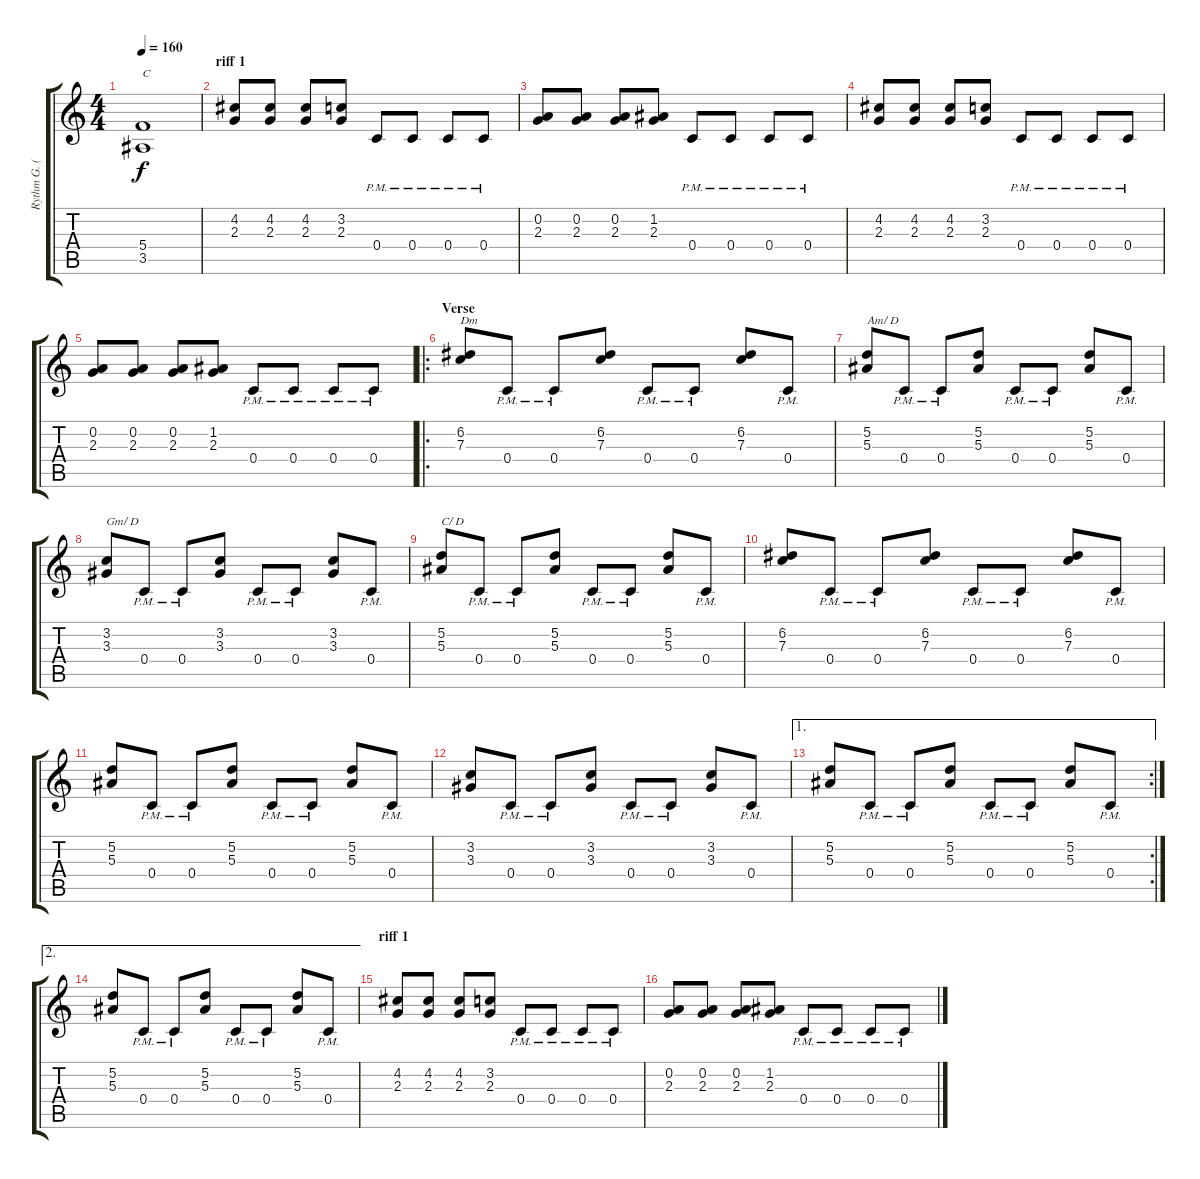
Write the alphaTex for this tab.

\track ("Rythm G. (Sven Fischer)" "Rythm G. (") {instrument distortionguitar}
\staff {score tabs}
\tuning (D4 A3 F3 C3 G2 D2) {hide}
\ts (4 4)
\tempo 160
\clef g2
\ks c
(5.4 3.5).1{txt "C" dy f} |
\section ("" "riff 1")
(4.2 2.3).8 (4.2 2.3).8 (4.2 2.3).8 (3.2 2.3).8 0.4{pm}.8 0.4{pm}.8 0.4{pm}.8 0.4{pm}.8 |
(0.2 2.3).8 (0.2 2.3).8 (0.2 2.3).8 (1.2 2.3).8 0.4{pm}.8 0.4{pm}.8 0.4{pm}.8 0.4{pm}.8 |
(4.2 2.3).8 (4.2 2.3).8 (4.2 2.3).8 (3.2 2.3).8 0.4{pm}.8 0.4{pm}.8 0.4{pm}.8 0.4{pm}.8 |
(0.2 2.3).8 (0.2 2.3).8 (0.2 2.3).8 (1.2 2.3).8 0.4{pm}.8 0.4{pm}.8 0.4{pm}.8 0.4{pm}.8 |
\ro
\section ("" "Verse")
(6.2 7.3).8{txt "Dm"} 0.4{pm}.8 0.4{pm}.8 (6.2 7.3).8 0.4{pm}.8 0.4{pm}.8 (6.2 7.3).8 0.4{pm}.8 |
(5.2 5.3).8{txt "Am/ D"} 0.4{pm}.8 0.4{pm}.8 (5.2 5.3).8 0.4{pm}.8 0.4{pm}.8 (5.2 5.3).8 0.4{pm}.8 |
(3.2 3.3).8{txt "Gm/ D"} 0.4{pm}.8 0.4{pm}.8 (3.2 3.3).8 0.4{pm}.8 0.4{pm}.8 (3.2 3.3).8 0.4{pm}.8 |
(5.2 5.3).8{txt "C/ D"} 0.4{pm}.8 0.4{pm}.8 (5.2 5.3).8 0.4{pm}.8 0.4{pm}.8 (5.2 5.3).8 0.4{pm}.8 |
(6.2 7.3).8 0.4{pm}.8 0.4{pm}.8 (6.2 7.3).8 0.4{pm}.8 0.4{pm}.8 (6.2 7.3).8 0.4{pm}.8 |
(5.2 5.3).8 0.4{pm}.8 0.4{pm}.8 (5.2 5.3).8 0.4{pm}.8 0.4{pm}.8 (5.2 5.3).8 0.4{pm}.8 |
(3.2 3.3).8 0.4{pm}.8 0.4{pm}.8 (3.2 3.3).8 0.4{pm}.8 0.4{pm}.8 (3.2 3.3).8 0.4{pm}.8 |
\ae 1
\rc 2
(5.2 5.3).8 0.4{pm}.8 0.4{pm}.8 (5.2 5.3).8 0.4{pm}.8 0.4{pm}.8 (5.2 5.3).8 0.4{pm}.8 |
\ae 2
(5.2 5.3).8 0.4{pm}.8 0.4{pm}.8 (5.2 5.3).8 0.4{pm}.8 0.4{pm}.8 (5.2 5.3).8 0.4{pm}.8 |
\section ("" "riff 1")
(4.2 2.3).8 (4.2 2.3).8 (4.2 2.3).8 (3.2 2.3).8 0.4{pm}.8 0.4{pm}.8 0.4{pm}.8 0.4{pm}.8 |
(0.2 2.3).8 (0.2 2.3).8 (0.2 2.3).8 (1.2 2.3).8 0.4{pm}.8 0.4{pm}.8 0.4{pm}.8 0.4{pm}.8
